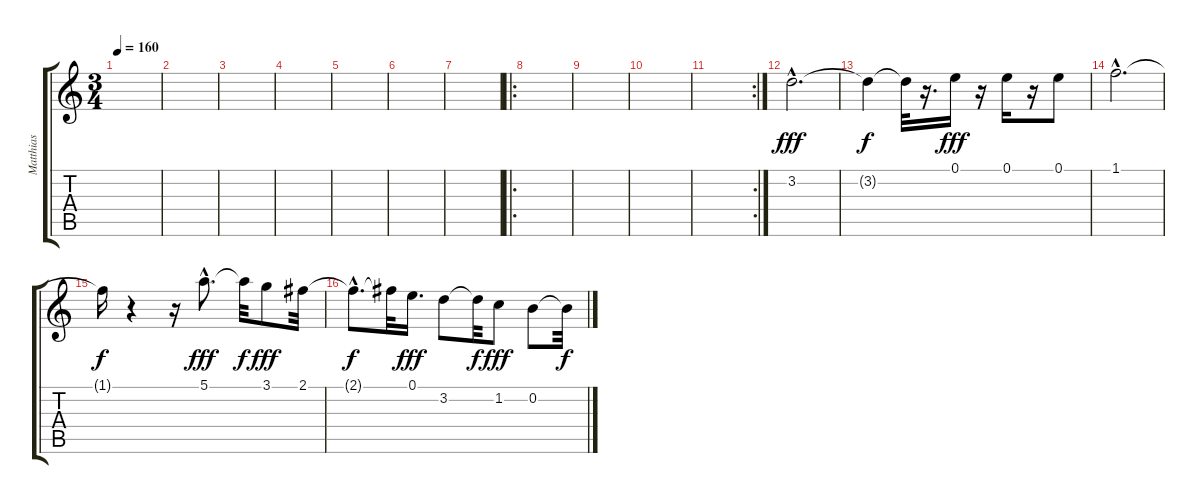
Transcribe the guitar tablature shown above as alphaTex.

\track ("Matthias" "Matthias") {instrument distortionguitar}
\staff {score tabs}
\tuning (E4 B3 G3 D3 A2 E2) {hide}
\ts (3 4)
\tempo 160
\clef g2
\ks c
|
|
|
|
|
|
|
\ro
|
|
|
\rc 2
|
3.2{hac}.2{d dy fff} |
3.2{t}.4{dy f} 3.2{t}.32 r.16{d} 0.1.16{dy fff} r.16 0.1.16 r.16 0.1.8 |
1.1{hac}.2{d} |
1.1{t}.16{dy f} r.4 r.16 5.1{hac}.8{d dy fff} 5.1{t}.32{dy f} 3.1.8{dy fff} 2.1.32 |
2.1{hac t}.8{d dy f} 2.1{t}.32 0.1.16{d dy fff} 3.2.8 3.2{t}.32{dy f} 1.2.8{dy fff} 0.2.8 0.2{t}.32{dy f}
